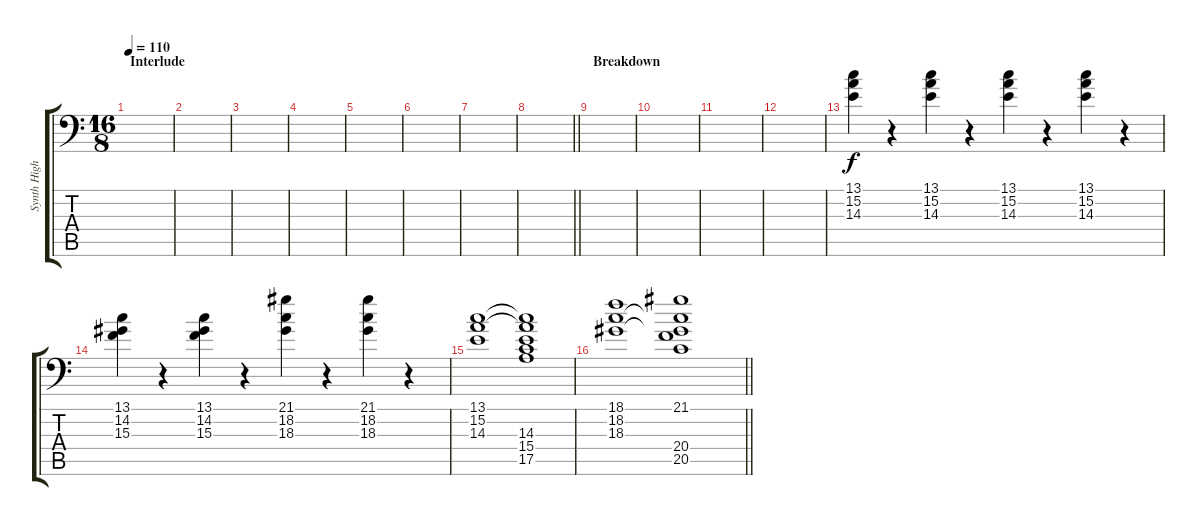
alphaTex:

\track ("Synth High" "Synth High") {instrument stringensemble1}
\staff {score tabs}
\tuning (B3 Gb3 D3 A2 E2 A1) {hide}
\ts (16 8)
\section ("" "Interlude")
\tempo 110
\clef f4
\ks c
|
|
|
|
|
|
|
\barLineRight lightlight
|
\section ("" "Breakdown")
|
|
|
|
(13.1 15.2 14.3).4 r.4 (13.1 15.2 14.3).4 r.4 (13.1 15.2 14.3).4 r.4 (13.1 15.2 14.3).4 r.4 |
(13.1 14.2 15.3).4 r.4 (13.1 14.2 15.3).4 r.4 (21.1 18.2 18.3).4 r.4 (21.1 18.2 18.3).4 r.4 |
(13.1 15.2 14.3).1 (13.1{t} 15.2{t} 14.3 15.4 17.5).1 |
\barLineRight lightlight
(18.1 18.2 18.3).1 (21.1 18.2{t} 18.3{t} 20.4 20.5).1
